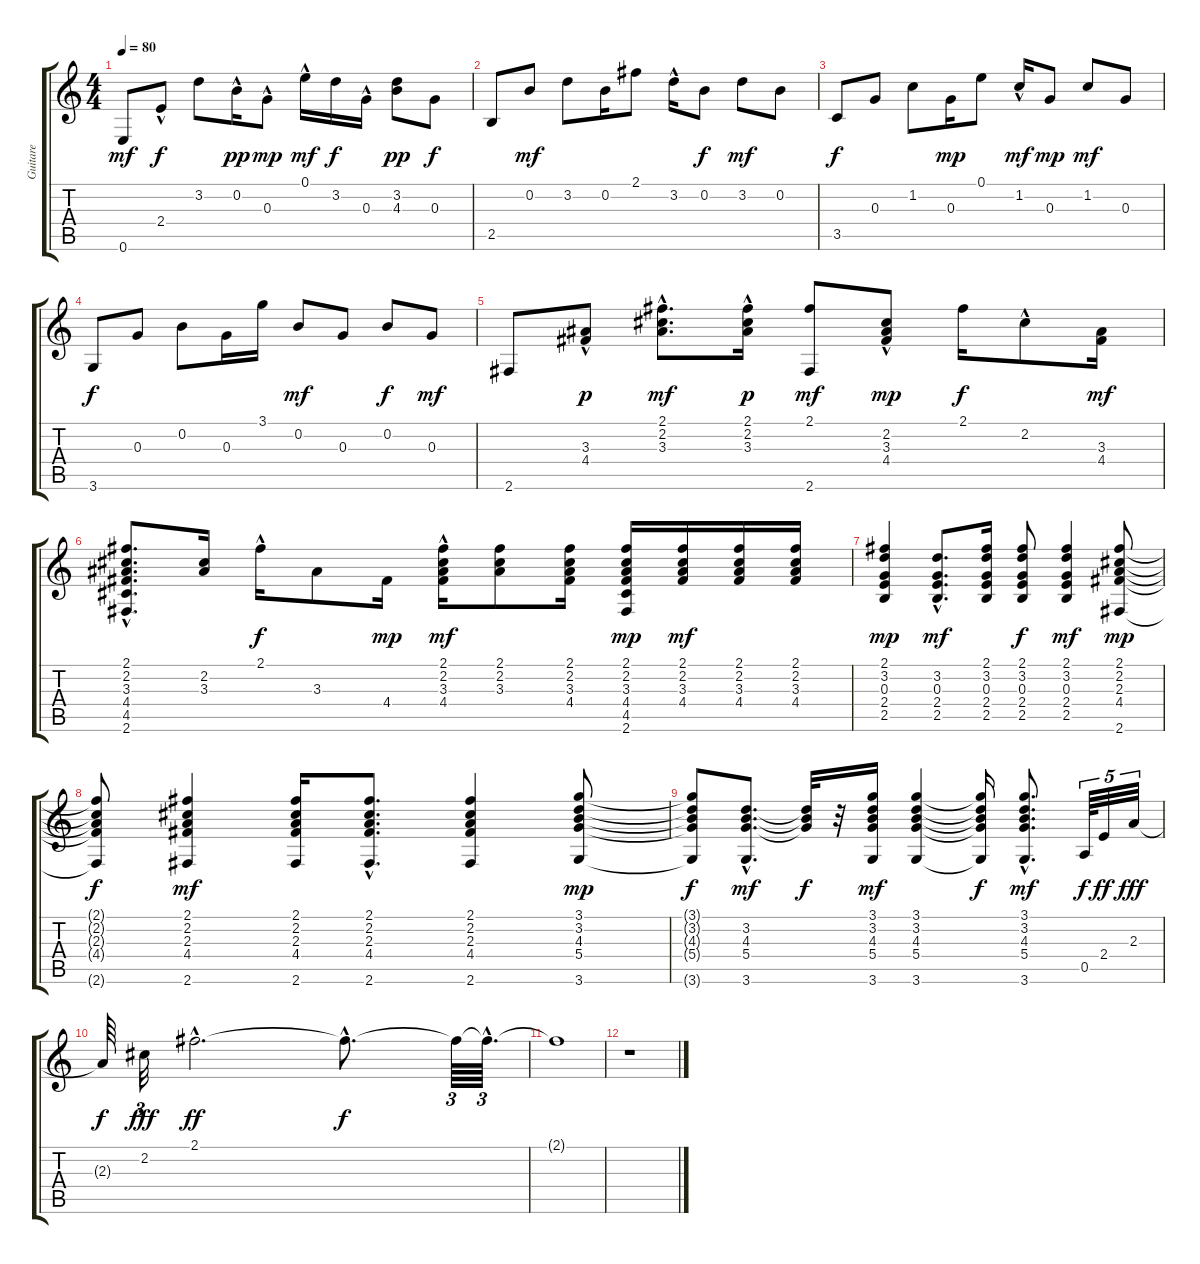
\track ("Guitare" "Guitare") {instrument acousticguitarsteel}
\staff {score tabs}
\tuning (E4 B3 G3 D3 A2 E2) {hide}
\ts (4 4)
\tempo 80
\clef g2
\ks c
0.6.8{dy mf} 2.4{hac}.8{dy f} 3.2.8 0.2{hac}.16{dy pp} 0.3{hac}.8{dy mp} 0.1{hac}.16{dy mf} 3.2.16{dy f} 0.3{hac}.16 (3.2 4.3).8{dy pp} 0.3.8{dy f} |
2.5.8 0.2.8{dy mf} 3.2.8 0.2.16 2.1.8 3.2{hac}.16 0.2.8{dy f} 3.2.8{dy mf} 0.2.8 |
3.5.8{dy f} 0.3.8 1.2.8 0.3.16{dy mp} 0.1.8 1.2{hac}.16{dy mf} 0.3.8{dy mp} 1.2.8{dy mf} 0.3.8 |
3.6.8{dy f} 0.3.8 0.2.8 0.3.16 3.1.16 0.2.8{dy mf} 0.3.8 0.2.8{dy f} 0.3.8{dy mf} |
2.6.8 (3.3 4.4{hac}).8{dy p} (2.1{hac} 2.2{hac} 3.3{hac}).8{d dy mf} (2.1 2.2{hac} 3.3{hac}).16{dy p} (2.1 2.6).8{dy mf} (2.2{hac} 3.3 4.4).8{dy mp} 2.1.16{dy f} 2.2{hac}.8 (3.3 4.4).16{dy mf} |
(2.1 2.2{hac} 3.3{hac} 4.4{hac} 4.5{hac} 2.6{hac}).8{d} (2.2 3.3).16 2.1{hac}.16{dy f} 3.3.8 4.4.16{dy mp} (2.1 2.2 3.3 4.4{hac}).16{dy mf} (2.1 2.2 3.3).8 (2.1 2.2 3.3 4.4).16 (2.1 2.2 3.3 4.4 4.5 2.6).16{dy mp} (2.1 2.2 3.3 4.4).16{dy mf} (2.1 2.2 3.3 4.4).16 (2.1 2.2 3.3 4.4).16 |
(2.1 3.2 0.3 2.4 2.5).4{dy mp} (3.2{hac} 0.3{hac} 2.4{hac} 2.5{hac}).8{d dy mf} (2.1 3.2 0.3 2.4 2.5).16 (2.1 3.2 0.3 2.4 2.5).8{dy f} (2.1 3.2 0.3 2.4 2.5).4{dy mf} (2.1 2.2 2.3 4.4 2.6).8{dy mp} |
(2.1{t} 2.2{t} 2.3{t} 4.4{t} 2.6{t}).8{dy f} (2.1 2.2 2.3 4.4 2.6).4{dy mf} (2.1 2.2 2.3 4.4 2.6).16 (2.1{hac} 2.2{hac} 2.3{hac} 4.4{hac} 2.6{hac}).8{d} (2.1 2.2 2.3 4.4 2.6).4 (3.1 3.2 4.3 5.4 3.6).8{dy mp} |
(3.1{t} 3.2{t} 4.3{t} 5.4{t} 3.6{t}).8{dy f} (3.2{hac} 4.3{hac} 5.4{hac} 3.6{hac}).8{d dy mf} (3.2{t} 4.3{t} 5.4{t}).32{dy f} r.32 (3.1 3.2 4.3 5.4 3.6).16{dy mf} (3.1 3.2 4.3 5.4 3.6).4 (3.1{t} 3.2{t} 4.3{t} 5.4{t} 3.6{t}).16{dy f} (3.1{hac} 3.2{hac} 4.3{hac} 5.4{hac} 3.6{hac}).8{d dy mf} 0.5.64{tu (5 4) dy f} 2.4.32{tu (5 4) dy ff} 2.3.32{tu (5 4) dy fff} |
2.3{t}.64{dy f} 2.2.32{tu (3 2) dy fff} 2.1{hac}.2{d dy ff} 2.1{hac t}.8{d dy f} 2.1{t}.64{tu (3 2)} 2.1{hac t}.64{d tu (3 2)} |
2.1{t}.1 |
r.1
